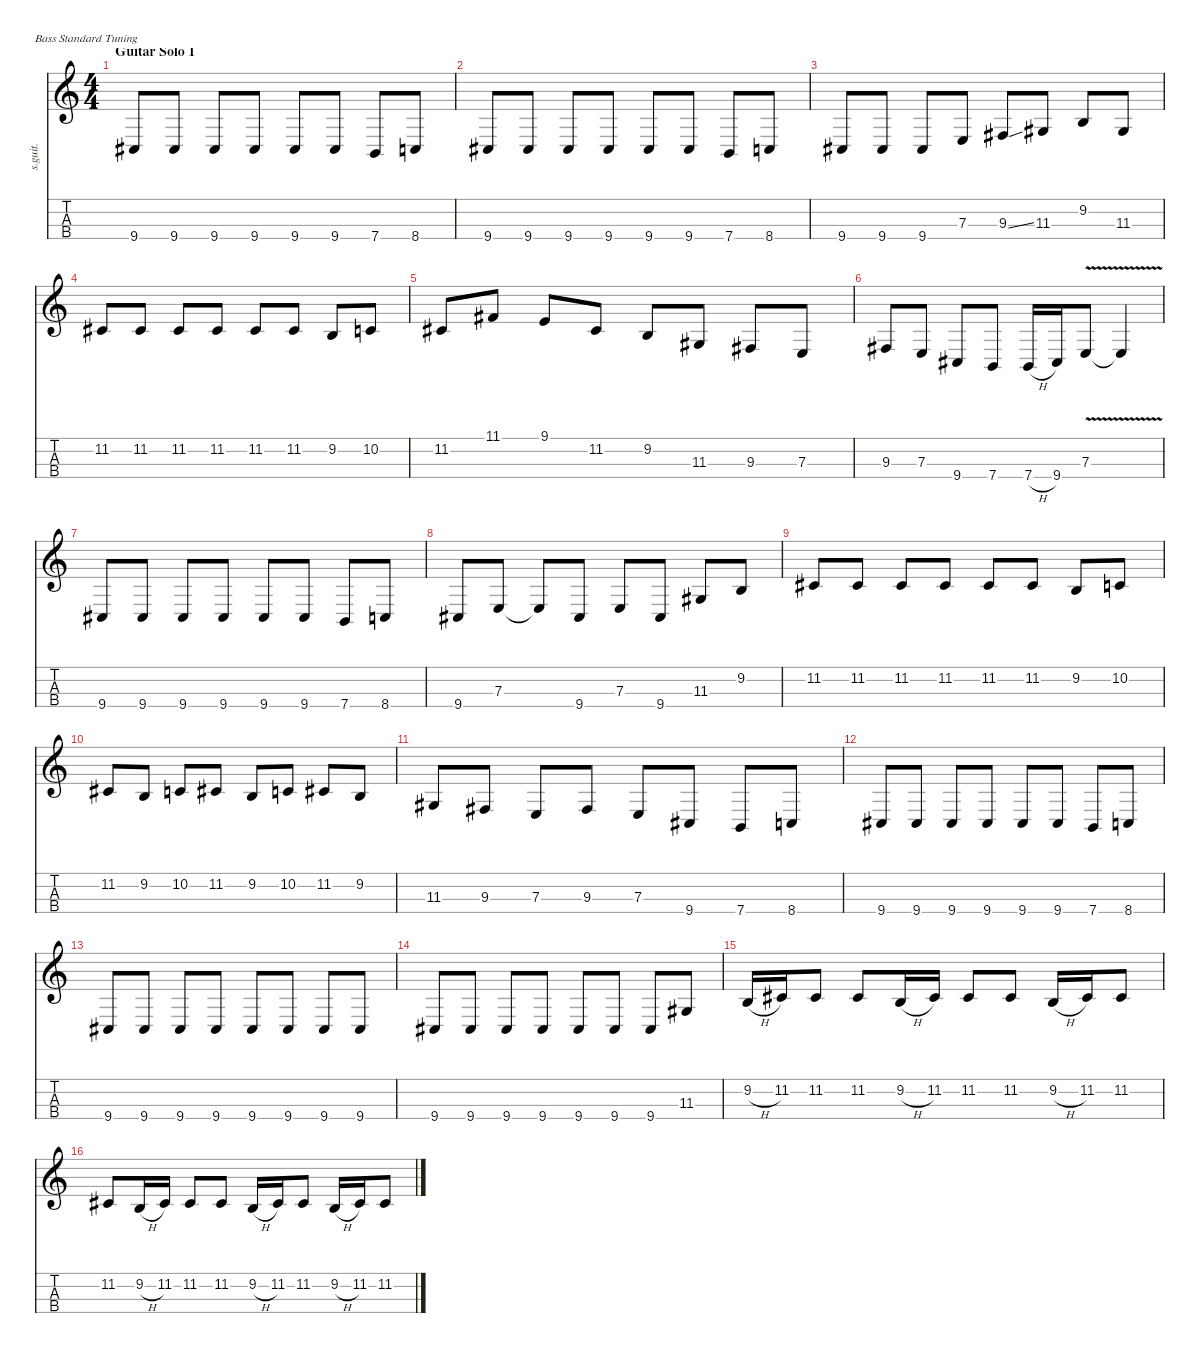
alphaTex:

\defaultSystemsLayout 4
\hideDynamics
\bracketExtendMode nobrackets
\track ("Geezer Butler - Bass" "s.guit.") {instrument electricbassfinger}
\staff {score tabs}
\tuning (G2 D2 A1 E1)
\ts (4 4)
\section ("" "Guitar Solo 1")
\tempo (168 hide)
\clef g2
\ks c
9.4{acc #}.8{lyrics (0 "") lyrics (1 "") lyrics (2 "") lyrics (3 "") lyrics (4 "") dy f} 9.4{acc #}.8{lyrics (0 "") lyrics (1 "") lyrics (2 "") lyrics (3 "") lyrics (4 "")} 9.4{acc #}.8{lyrics (0 "") lyrics (1 "") lyrics (2 "") lyrics (3 "") lyrics (4 "")} 9.4{acc #}.8{lyrics (0 "") lyrics (1 "") lyrics (2 "") lyrics (3 "") lyrics (4 "")} 9.4{acc #}.8{lyrics (0 "") lyrics (1 "") lyrics (2 "") lyrics (3 "") lyrics (4 "")} 9.4{acc #}.8{lyrics (0 "") lyrics (1 "") lyrics (2 "") lyrics (3 "") lyrics (4 "")} 7.4.8{lyrics (0 "") lyrics (1 "") lyrics (2 "") lyrics (3 "") lyrics (4 "")} 8.4.8{lyrics (0 "") lyrics (1 "") lyrics (2 "") lyrics (3 "") lyrics (4 "")} |
9.4{acc #}.8{lyrics (0 "") lyrics (1 "") lyrics (2 "") lyrics (3 "") lyrics (4 "")} 9.4{acc #}.8{lyrics (0 "") lyrics (1 "") lyrics (2 "") lyrics (3 "") lyrics (4 "")} 9.4{acc #}.8{lyrics (0 "") lyrics (1 "") lyrics (2 "") lyrics (3 "") lyrics (4 "")} 9.4{acc #}.8{lyrics (0 "") lyrics (1 "") lyrics (2 "") lyrics (3 "") lyrics (4 "")} 9.4{acc #}.8{lyrics (0 "") lyrics (1 "") lyrics (2 "") lyrics (3 "") lyrics (4 "")} 9.4{acc #}.8{lyrics (0 "") lyrics (1 "") lyrics (2 "") lyrics (3 "") lyrics (4 "")} 7.4.8{lyrics (0 "") lyrics (1 "") lyrics (2 "") lyrics (3 "") lyrics (4 "")} 8.4.8{lyrics (0 "") lyrics (1 "") lyrics (2 "") lyrics (3 "") lyrics (4 "")} |
9.4{acc #}.8{lyrics (0 "") lyrics (1 "") lyrics (2 "") lyrics (3 "") lyrics (4 "")} 9.4{acc #}.8{lyrics (0 "") lyrics (1 "") lyrics (2 "") lyrics (3 "") lyrics (4 "")} 9.4{acc #}.8{lyrics (0 "") lyrics (1 "") lyrics (2 "") lyrics (3 "") lyrics (4 "")} 7.3.8{lyrics (0 "") lyrics (1 "") lyrics (2 "") lyrics (3 "") lyrics (4 "")} 9.3{ss acc #}.8{lyrics (0 "") lyrics (1 "") lyrics (2 "") lyrics (3 "") lyrics (4 "")} 11.3{acc #}.8{lyrics (0 "") lyrics (1 "") lyrics (2 "") lyrics (3 "") lyrics (4 "")} 9.2.8{lyrics (0 "") lyrics (1 "") lyrics (2 "") lyrics (3 "") lyrics (4 "")} 11.3{acc #}.8{lyrics (0 "") lyrics (1 "") lyrics (2 "") lyrics (3 "") lyrics (4 "")} |
11.2{acc #}.8{lyrics (0 "") lyrics (1 "") lyrics (2 "") lyrics (3 "") lyrics (4 "")} 11.2{acc #}.8{lyrics (0 "") lyrics (1 "") lyrics (2 "") lyrics (3 "") lyrics (4 "")} 11.2{acc #}.8{lyrics (0 "") lyrics (1 "") lyrics (2 "") lyrics (3 "") lyrics (4 "")} 11.2{acc #}.8{lyrics (0 "") lyrics (1 "") lyrics (2 "") lyrics (3 "") lyrics (4 "")} 11.2{acc #}.8{lyrics (0 "") lyrics (1 "") lyrics (2 "") lyrics (3 "") lyrics (4 "")} 11.2{acc #}.8{lyrics (0 "") lyrics (1 "") lyrics (2 "") lyrics (3 "") lyrics (4 "")} 9.2.8{lyrics (0 "") lyrics (1 "") lyrics (2 "") lyrics (3 "") lyrics (4 "")} 10.2.8{lyrics (0 "") lyrics (1 "") lyrics (2 "") lyrics (3 "") lyrics (4 "")} |
11.2{acc #}.8{lyrics (0 "") lyrics (1 "") lyrics (2 "") lyrics (3 "") lyrics (4 "")} 11.1{acc #}.8{lyrics (0 "") lyrics (1 "") lyrics (2 "") lyrics (3 "") lyrics (4 "")} 9.1.8{lyrics (0 "") lyrics (1 "") lyrics (2 "") lyrics (3 "") lyrics (4 "")} 11.2{acc #}.8{lyrics (0 "") lyrics (1 "") lyrics (2 "") lyrics (3 "") lyrics (4 "")} 9.2.8{lyrics (0 "") lyrics (1 "") lyrics (2 "") lyrics (3 "") lyrics (4 "")} 11.3{acc #}.8{lyrics (0 "") lyrics (1 "") lyrics (2 "") lyrics (3 "") lyrics (4 "")} 9.3{acc #}.8{lyrics (0 "") lyrics (1 "") lyrics (2 "") lyrics (3 "") lyrics (4 "")} 7.3.8{lyrics (0 "") lyrics (1 "") lyrics (2 "") lyrics (3 "") lyrics (4 "")} |
9.3{acc #}.8{lyrics (0 "") lyrics (1 "") lyrics (2 "") lyrics (3 "") lyrics (4 "")} 7.3.8{lyrics (0 "") lyrics (1 "") lyrics (2 "") lyrics (3 "") lyrics (4 "")} 9.4{acc #}.8{lyrics (0 "") lyrics (1 "") lyrics (2 "") lyrics (3 "") lyrics (4 "")} 7.4.8{lyrics (0 "") lyrics (1 "") lyrics (2 "") lyrics (3 "") lyrics (4 "")} 7.4{h}.16{lyrics (0 "") lyrics (1 "") lyrics (2 "") lyrics (3 "") lyrics (4 "")} 9.4{acc #}.16{lyrics (0 "") lyrics (1 "") lyrics (2 "") lyrics (3 "") lyrics (4 "")} 7.3{v}.8{lyrics (0 "") lyrics (1 "") lyrics (2 "") lyrics (3 "") lyrics (4 "")} 7.3{t}.4{lyrics (0 "") lyrics (1 "") lyrics (2 "") lyrics (3 "") lyrics (4 "")} |
9.4{acc #}.8{lyrics (0 "") lyrics (1 "") lyrics (2 "") lyrics (3 "") lyrics (4 "")} 9.4{acc #}.8{lyrics (0 "") lyrics (1 "") lyrics (2 "") lyrics (3 "") lyrics (4 "")} 9.4{acc #}.8{lyrics (0 "") lyrics (1 "") lyrics (2 "") lyrics (3 "") lyrics (4 "")} 9.4{acc #}.8{lyrics (0 "") lyrics (1 "") lyrics (2 "") lyrics (3 "") lyrics (4 "")} 9.4{acc #}.8{lyrics (0 "") lyrics (1 "") lyrics (2 "") lyrics (3 "") lyrics (4 "")} 9.4{acc #}.8{lyrics (0 "") lyrics (1 "") lyrics (2 "") lyrics (3 "") lyrics (4 "")} 7.4.8{lyrics (0 "") lyrics (1 "") lyrics (2 "") lyrics (3 "") lyrics (4 "")} 8.4.8{lyrics (0 "") lyrics (1 "") lyrics (2 "") lyrics (3 "") lyrics (4 "")} |
9.4{acc #}.8{lyrics (0 "") lyrics (1 "") lyrics (2 "") lyrics (3 "") lyrics (4 "")} 7.3.8{lyrics (0 "") lyrics (1 "") lyrics (2 "") lyrics (3 "") lyrics (4 "")} 7.3{t}.8{lyrics (0 "") lyrics (1 "") lyrics (2 "") lyrics (3 "") lyrics (4 "")} 9.4{acc #}.8{lyrics (0 "") lyrics (1 "") lyrics (2 "") lyrics (3 "") lyrics (4 "")} 7.3.8{lyrics (0 "") lyrics (1 "") lyrics (2 "") lyrics (3 "") lyrics (4 "")} 9.4{acc #}.8{lyrics (0 "") lyrics (1 "") lyrics (2 "") lyrics (3 "") lyrics (4 "")} 11.3{acc #}.8{lyrics (0 "") lyrics (1 "") lyrics (2 "") lyrics (3 "") lyrics (4 "")} 9.2.8{lyrics (0 "") lyrics (1 "") lyrics (2 "") lyrics (3 "") lyrics (4 "")} |
11.2{acc #}.8{lyrics (0 "") lyrics (1 "") lyrics (2 "") lyrics (3 "") lyrics (4 "")} 11.2{acc #}.8{lyrics (0 "") lyrics (1 "") lyrics (2 "") lyrics (3 "") lyrics (4 "")} 11.2{acc #}.8{lyrics (0 "") lyrics (1 "") lyrics (2 "") lyrics (3 "") lyrics (4 "")} 11.2{acc #}.8{lyrics (0 "") lyrics (1 "") lyrics (2 "") lyrics (3 "") lyrics (4 "")} 11.2{acc #}.8{lyrics (0 "") lyrics (1 "") lyrics (2 "") lyrics (3 "") lyrics (4 "")} 11.2{acc #}.8{lyrics (0 "") lyrics (1 "") lyrics (2 "") lyrics (3 "") lyrics (4 "")} 9.2.8{lyrics (0 "") lyrics (1 "") lyrics (2 "") lyrics (3 "") lyrics (4 "")} 10.2.8{lyrics (0 "") lyrics (1 "") lyrics (2 "") lyrics (3 "") lyrics (4 "")} |
11.2{acc #}.8{lyrics (0 "") lyrics (1 "") lyrics (2 "") lyrics (3 "") lyrics (4 "")} 9.2.8{lyrics (0 "") lyrics (1 "") lyrics (2 "") lyrics (3 "") lyrics (4 "")} 10.2.8{lyrics (0 "") lyrics (1 "") lyrics (2 "") lyrics (3 "") lyrics (4 "")} 11.2{acc #}.8{lyrics (0 "") lyrics (1 "") lyrics (2 "") lyrics (3 "") lyrics (4 "")} 9.2.8{lyrics (0 "") lyrics (1 "") lyrics (2 "") lyrics (3 "") lyrics (4 "")} 10.2.8{lyrics (0 "") lyrics (1 "") lyrics (2 "") lyrics (3 "") lyrics (4 "")} 11.2{acc #}.8{lyrics (0 "") lyrics (1 "") lyrics (2 "") lyrics (3 "") lyrics (4 "")} 9.2.8{lyrics (0 "") lyrics (1 "") lyrics (2 "") lyrics (3 "") lyrics (4 "")} |
11.3{acc #}.8{lyrics (0 "") lyrics (1 "") lyrics (2 "") lyrics (3 "") lyrics (4 "")} 9.3{acc #}.8{lyrics (0 "") lyrics (1 "") lyrics (2 "") lyrics (3 "") lyrics (4 "")} 7.3.8{lyrics (0 "") lyrics (1 "") lyrics (2 "") lyrics (3 "") lyrics (4 "")} 9.3{acc #}.8{lyrics (0 "") lyrics (1 "") lyrics (2 "") lyrics (3 "") lyrics (4 "")} 7.3.8{lyrics (0 "") lyrics (1 "") lyrics (2 "") lyrics (3 "") lyrics (4 "")} 9.4{acc #}.8{lyrics (0 "") lyrics (1 "") lyrics (2 "") lyrics (3 "") lyrics (4 "")} 7.4.8{lyrics (0 "") lyrics (1 "") lyrics (2 "") lyrics (3 "") lyrics (4 "")} 8.4.8{lyrics (0 "") lyrics (1 "") lyrics (2 "") lyrics (3 "") lyrics (4 "")} |
9.4{acc #}.8{lyrics (0 "") lyrics (1 "") lyrics (2 "") lyrics (3 "") lyrics (4 "")} 9.4{acc #}.8{lyrics (0 "") lyrics (1 "") lyrics (2 "") lyrics (3 "") lyrics (4 "")} 9.4{acc #}.8{lyrics (0 "") lyrics (1 "") lyrics (2 "") lyrics (3 "") lyrics (4 "")} 9.4{acc #}.8{lyrics (0 "") lyrics (1 "") lyrics (2 "") lyrics (3 "") lyrics (4 "")} 9.4{acc #}.8{lyrics (0 "") lyrics (1 "") lyrics (2 "") lyrics (3 "") lyrics (4 "")} 9.4{acc #}.8{lyrics (0 "") lyrics (1 "") lyrics (2 "") lyrics (3 "") lyrics (4 "")} 7.4.8{lyrics (0 "") lyrics (1 "") lyrics (2 "") lyrics (3 "") lyrics (4 "")} 8.4.8{lyrics (0 "") lyrics (1 "") lyrics (2 "") lyrics (3 "") lyrics (4 "")} |
9.4{acc #}.8{lyrics (0 "") lyrics (1 "") lyrics (2 "") lyrics (3 "") lyrics (4 "")} 9.4{acc #}.8{lyrics (0 "") lyrics (1 "") lyrics (2 "") lyrics (3 "") lyrics (4 "")} 9.4{acc #}.8{lyrics (0 "") lyrics (1 "") lyrics (2 "") lyrics (3 "") lyrics (4 "")} 9.4{acc #}.8{lyrics (0 "") lyrics (1 "") lyrics (2 "") lyrics (3 "") lyrics (4 "")} 9.4{acc #}.8{lyrics (0 "") lyrics (1 "") lyrics (2 "") lyrics (3 "") lyrics (4 "")} 9.4{acc #}.8{lyrics (0 "") lyrics (1 "") lyrics (2 "") lyrics (3 "") lyrics (4 "")} 9.4{acc #}.8{lyrics (0 "") lyrics (1 "") lyrics (2 "") lyrics (3 "") lyrics (4 "")} 9.4{acc #}.8{lyrics (0 "") lyrics (1 "") lyrics (2 "") lyrics (3 "") lyrics (4 "")} |
9.4{acc #}.8{lyrics (0 "") lyrics (1 "") lyrics (2 "") lyrics (3 "") lyrics (4 "")} 9.4{acc #}.8{lyrics (0 "") lyrics (1 "") lyrics (2 "") lyrics (3 "") lyrics (4 "")} 9.4{acc #}.8{lyrics (0 "") lyrics (1 "") lyrics (2 "") lyrics (3 "") lyrics (4 "")} 9.4{acc #}.8{lyrics (0 "") lyrics (1 "") lyrics (2 "") lyrics (3 "") lyrics (4 "")} 9.4{acc #}.8{lyrics (0 "") lyrics (1 "") lyrics (2 "") lyrics (3 "") lyrics (4 "")} 9.4{acc #}.8{lyrics (0 "") lyrics (1 "") lyrics (2 "") lyrics (3 "") lyrics (4 "")} 9.4{acc #}.8{lyrics (0 "") lyrics (1 "") lyrics (2 "") lyrics (3 "") lyrics (4 "")} 11.3{acc #}.8{lyrics (0 "") lyrics (1 "") lyrics (2 "") lyrics (3 "") lyrics (4 "")} |
9.2{h}.16{lyrics (0 "") lyrics (1 "") lyrics (2 "") lyrics (3 "") lyrics (4 "")} 11.2{acc #}.16{lyrics (0 "") lyrics (1 "") lyrics (2 "") lyrics (3 "") lyrics (4 "")} 11.2{acc #}.8{lyrics (0 "") lyrics (1 "") lyrics (2 "") lyrics (3 "") lyrics (4 "")} 11.2{acc #}.8{lyrics (0 "") lyrics (1 "") lyrics (2 "") lyrics (3 "") lyrics (4 "")} 9.2{h}.16{lyrics (0 "") lyrics (1 "") lyrics (2 "") lyrics (3 "") lyrics (4 "")} 11.2{acc #}.16{lyrics (0 "") lyrics (1 "") lyrics (2 "") lyrics (3 "") lyrics (4 "")} 11.2{acc #}.8{lyrics (0 "") lyrics (1 "") lyrics (2 "") lyrics (3 "") lyrics (4 "")} 11.2{acc #}.8{lyrics (0 "") lyrics (1 "") lyrics (2 "") lyrics (3 "") lyrics (4 "")} 9.2{h}.16{lyrics (0 "") lyrics (1 "") lyrics (2 "") lyrics (3 "") lyrics (4 "")} 11.2{acc #}.16{lyrics (0 "") lyrics (1 "") lyrics (2 "") lyrics (3 "") lyrics (4 "")} 11.2{acc #}.8{lyrics (0 "") lyrics (1 "") lyrics (2 "") lyrics (3 "") lyrics (4 "")} |
11.2{acc #}.8{lyrics (0 "") lyrics (1 "") lyrics (2 "") lyrics (3 "") lyrics (4 "")} 9.2{h}.16{lyrics (0 "") lyrics (1 "") lyrics (2 "") lyrics (3 "") lyrics (4 "")} 11.2{acc #}.16{lyrics (0 "") lyrics (1 "") lyrics (2 "") lyrics (3 "") lyrics (4 "")} 11.2{acc #}.8{lyrics (0 "") lyrics (1 "") lyrics (2 "") lyrics (3 "") lyrics (4 "")} 11.2{acc #}.8{lyrics (0 "") lyrics (1 "") lyrics (2 "") lyrics (3 "") lyrics (4 "")} 9.2{h}.16{lyrics (0 "") lyrics (1 "") lyrics (2 "") lyrics (3 "") lyrics (4 "")} 11.2{acc #}.16{lyrics (0 "") lyrics (1 "") lyrics (2 "") lyrics (3 "") lyrics (4 "")} 11.2{acc #}.8{lyrics (0 "") lyrics (1 "") lyrics (2 "") lyrics (3 "") lyrics (4 "")} 9.2{h}.16{lyrics (0 "") lyrics (1 "") lyrics (2 "") lyrics (3 "") lyrics (4 "")} 11.2{acc #}.16{lyrics (0 "") lyrics (1 "") lyrics (2 "") lyrics (3 "") lyrics (4 "")} 11.2{acc #}.8{lyrics (0 "") lyrics (1 "") lyrics (2 "") lyrics (3 "") lyrics (4 "")}
